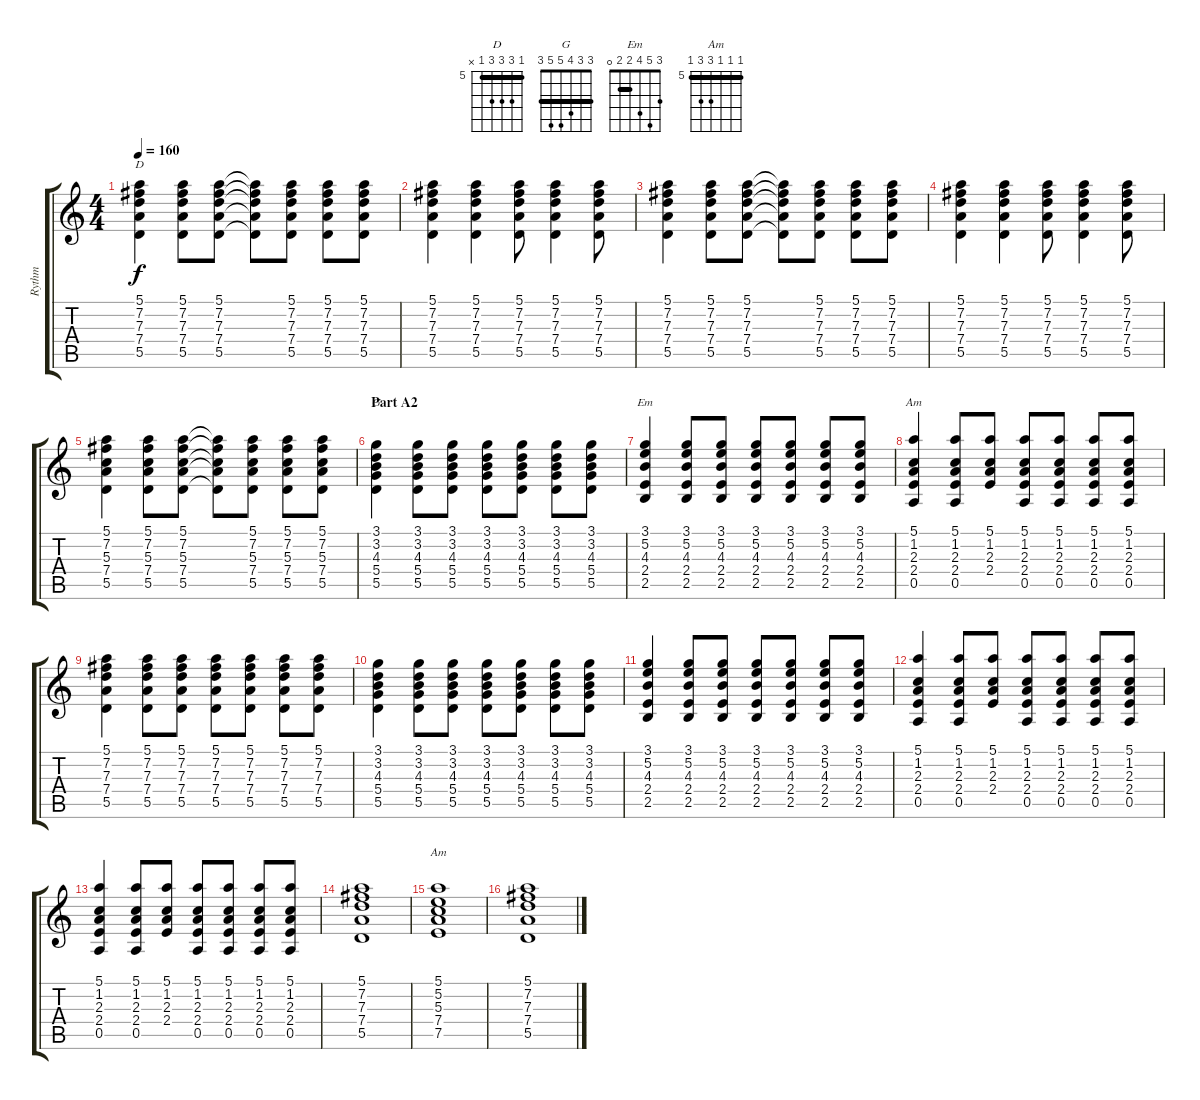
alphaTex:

\track ("Rythm" "Rythm") {instrument acousticguitarnylon}
\staff {score tabs}
\tuning (E4 B3 G3 D3 A2 E2) {hide}
\chord ("D" 5 7 7 7 5 x) {firstfret 5 barre 5}
\chord ("G" 3 3 4 5 5 3) {barre 3}
\chord ("Em" 3 5 4 2 2 0) {barre 2}
\chord ("Am" 5 1 2 2 0 x)
\chord ("Am" 5 5 5 7 7 5) {firstfret 5 barre 5}
\ts (4 4)
\tempo 160
\clef g2
\ks c
(5.1 7.2 7.3 7.4 5.5).4{ch "D" dy f} (5.1 7.2 7.3 7.4 5.5).8 (5.1 7.2 7.3 7.4 5.5).8 (5.1{t} 7.2{t} 7.3{t} 7.4{t} 5.5{t}).8 (5.1 7.2 7.3 7.4 5.5).8 (5.1 7.2 7.3 7.4 5.5).8 (5.1 7.2 7.3 7.4 5.5).8 |
(5.1 7.2 7.3 7.4 5.5).4 (5.1 7.2 7.3 7.4 5.5).4 (5.1 7.2 7.3 7.4 5.5).8 (5.1 7.2 7.3 7.4 5.5).4 (5.1 7.2 7.3 7.4 5.5).8 |
(5.1 7.2 7.3 7.4 5.5).4 (5.1 7.2 7.3 7.4 5.5).8 (5.1 7.2 7.3 7.4 5.5).8 (5.1{t} 7.2{t} 7.3{t} 7.4{t} 5.5{t}).8 (5.1 7.2 7.3 7.4 5.5).8 (5.1 7.2 7.3 7.4 5.5).8 (5.1 7.2 7.3 7.4 5.5).8 |
(5.1 7.2 7.3 7.4 5.5).4 (5.1 7.2 7.3 7.4 5.5).4 (5.1 7.2 7.3 7.4 5.5).8 (5.1 7.2 7.3 7.4 5.5).4 (5.1 7.2 7.3 7.4 5.5).8 |
(5.1 7.2 5.3 7.4 5.5).4 (5.1 7.2 5.3 7.4 5.5).8 (5.1 7.2 5.3 7.4 5.5).8 (5.1{t} 7.2{t} 5.3{t} 7.4{t} 5.5{t}).8 (5.1 7.2 5.3 7.4 5.5).8 (5.1 7.2 5.3 7.4 5.5).8 (5.1 7.2 5.3 7.4 5.5).8 |
\section ("" "Part A2")
(3.1 3.2 4.3 5.4 5.5).4{ch "G"} (3.1 3.2 4.3 5.4 5.5).8 (3.1 3.2 4.3 5.4 5.5).8 (3.1 3.2 4.3 5.4 5.5).8 (3.1 3.2 4.3 5.4 5.5).8 (3.1 3.2 4.3 5.4 5.5).8 (3.1 3.2 4.3 5.4 5.5).8 |
(3.1 5.2 4.3 2.4 2.5).4{ch "Em"} (3.1 5.2 4.3 2.4 2.5).8 (3.1 5.2 4.3 2.4 2.5).8 (3.1 5.2 4.3 2.4 2.5).8 (3.1 5.2 4.3 2.4 2.5).8 (3.1 5.2 4.3 2.4 2.5).8 (3.1 5.2 4.3 2.4 2.5).8 |
(5.1 1.2 2.3 2.4 0.5).4{ch "Am"} (5.1 1.2 2.3 2.4 0.5).8 (5.1 1.2 2.3 2.4).8 (5.1 1.2 2.3 2.4 0.5).8 (5.1 1.2 2.3 2.4 0.5).8 (5.1 1.2 2.3 2.4 0.5).8 (5.1 1.2 2.3 2.4 0.5).8 |
(5.1 7.2 7.3 7.4 5.5).4 (5.1 7.2 7.3 7.4 5.5).8 (5.1 7.2 7.3 7.4 5.5).8 (5.1 7.2 7.3 7.4 5.5).8 (5.1 7.2 7.3 7.4 5.5).8 (5.1 7.2 7.3 7.4 5.5).8 (5.1 7.2 7.3 7.4 5.5).8 |
(3.1 3.2 4.3 5.4 5.5).4 (3.1 3.2 4.3 5.4 5.5).8 (3.1 3.2 4.3 5.4 5.5).8 (3.1 3.2 4.3 5.4 5.5).8 (3.1 3.2 4.3 5.4 5.5).8 (3.1 3.2 4.3 5.4 5.5).8 (3.1 3.2 4.3 5.4 5.5).8 |
(3.1 5.2 4.3 2.4 2.5).4 (3.1 5.2 4.3 2.4 2.5).8 (3.1 5.2 4.3 2.4 2.5).8 (3.1 5.2 4.3 2.4 2.5).8 (3.1 5.2 4.3 2.4 2.5).8 (3.1 5.2 4.3 2.4 2.5).8 (3.1 5.2 4.3 2.4 2.5).8 |
(5.1 1.2 2.3 2.4 0.5).4 (5.1 1.2 2.3 2.4 0.5).8 (5.1 1.2 2.3 2.4).8 (5.1 1.2 2.3 2.4 0.5).8 (5.1 1.2 2.3 2.4 0.5).8 (5.1 1.2 2.3 2.4 0.5).8 (5.1 1.2 2.3 2.4 0.5).8 |
(5.1 1.2 2.3 2.4 0.5).4 (5.1 1.2 2.3 2.4 0.5).8 (5.1 1.2 2.3 2.4).8 (5.1 1.2 2.3 2.4 0.5).8 (5.1 1.2 2.3 2.4 0.5).8 (5.1 1.2 2.3 2.4 0.5).8 (5.1 1.2 2.3 2.4 0.5).8 |
(5.1 7.2 7.3 7.4 5.5).1 |
(5.1 5.2 5.3 7.4 7.5).1{ch "Am"} |
(5.1 7.2 7.3 7.4 5.5).1
